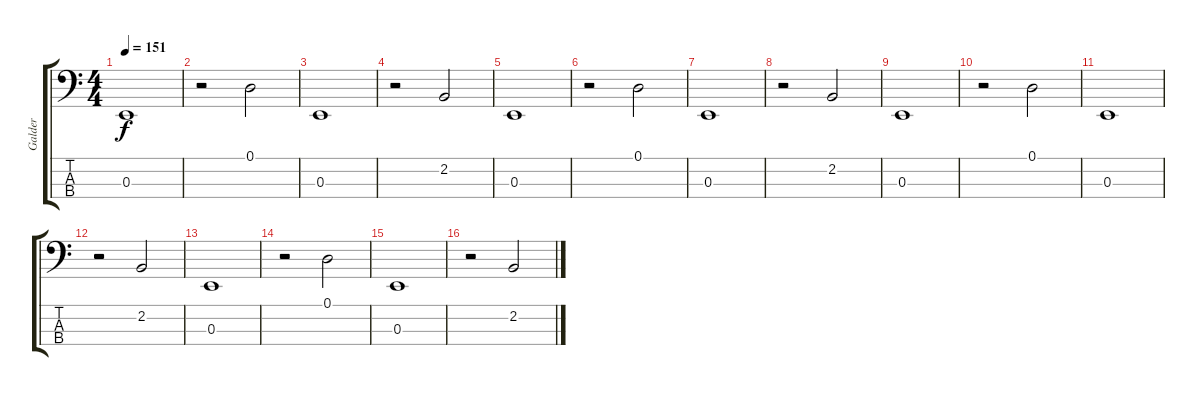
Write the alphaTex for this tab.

\track ("Galder" "Galder") {instrument electricbassfinger}
\staff {score tabs}
\tuning (D2 A1 E1 B0) {hide}
\ts (4 4)
\tempo 151
\clef f4
\ks c
0.3.1{dy f instrument electricbassfinger} |
r.2 0.1.2 |
0.3.1 |
r.2 2.2.2 |
0.3.1 |
r.2 0.1.2 |
0.3.1 |
r.2 2.2.2 |
0.3.1 |
r.2 0.1.2 |
0.3.1 |
r.2 2.2.2 |
0.3.1 |
r.2 0.1.2 |
0.3.1 |
r.2 2.2.2
